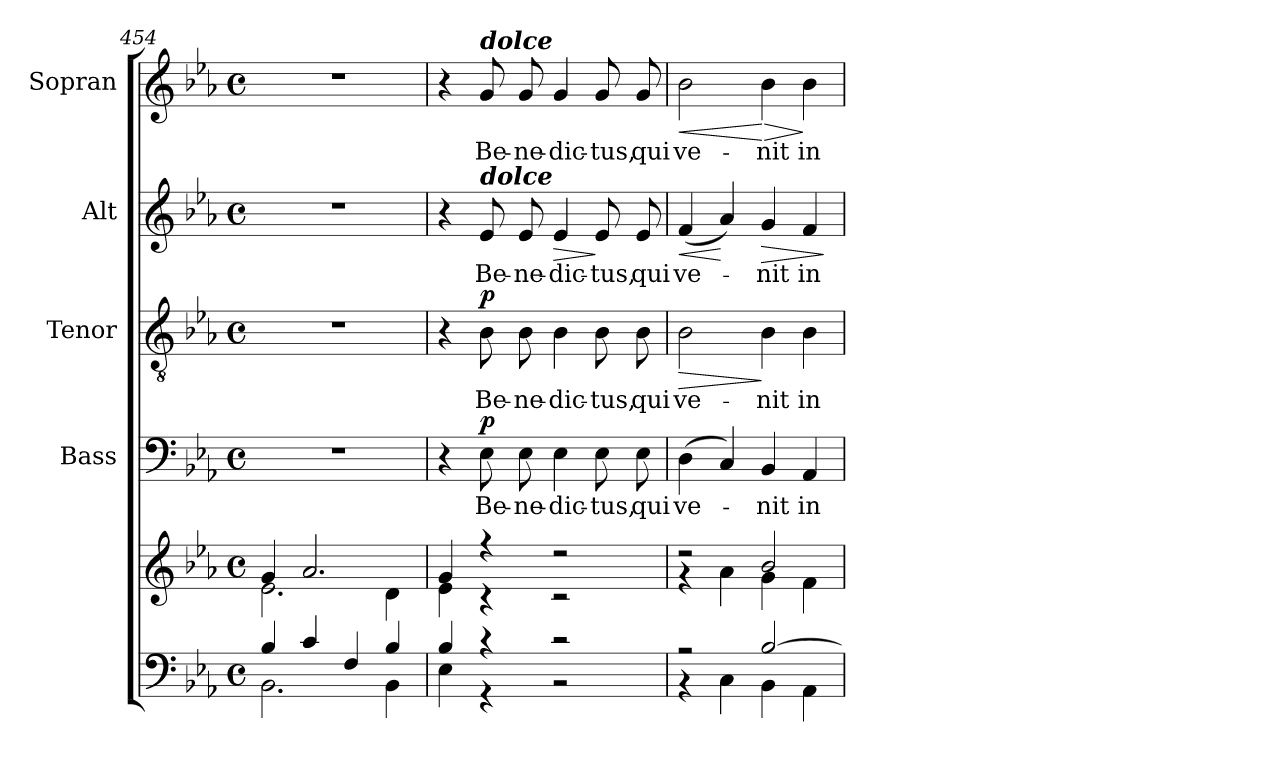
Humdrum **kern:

**kern	**kern	**kern	**text	**dynam	**kern	**text	**dynam	**kern	**text	**dynam	**kern	**text	**dynam
*part5	*part5	*part4	*part4	*part4	*part3	*part3	*part3	*part2	*part2	*part2	*part1	*part1	*part1
*staff6	*staff5	*staff4	*staff4	*staff4	*staff3	*staff3	*staff3	*staff2	*staff2	*staff2	*staff1	*staff1	*staff1
*	*	*I"Bass	*	*	*I"Tenor	*	*	*I"Alt	*	*	*I"Sopran	*	*
*	*	*I'B.	*	*	*I'T.	*	*	*I'A.	*	*	*I'S.	*	*
*clefF4	*clefG2	*clefF4	*	*	*clefGv2	*	*	*clefG2	*	*	*clefG2	*	*
*k[b-e-a-]	*k[b-e-a-]	*k[b-e-a-]	*	*	*k[b-e-a-]	*	*	*k[b-e-a-]	*	*	*k[b-e-a-]	*	*
*E-:	*E-:	*E-:	*	*	*E-:	*	*	*E-:	*	*	*E-:	*	*
*M4/4	*M4/4	*M4/4	*	*	*M4/4	*	*	*M4/4	*	*	*M4/4	*	*
*met(c)	*met(c)	*met(c)	*	*	*met(c)	*	*	*met(c)	*	*	*met(c)	*	*
=454	=454	=454	=454	=454	=454	=454	=454	=454	=454	=454	=454	=454	=454
*^	*^	*	*	*	*	*	*	*	*	*	*	*	*
4B-/	2.BB-\	4g/	2.e-\	1r	.	.	1r	.	.	1r	.	.	1r	.	.
4c/	.	2.a-/	.	.	.	.	.	.	.	.	.	.	.	.	.
4F/	.	.	.	.	.	.	.	.	.	.	.	.	.	.	.
4B-/	4BB-\	.	4d\	.	.	.	.	.	.	.	.	.	.	.	.
=455	=455	=455	=455	=455	=455	=455	=455	=455	=455	=455	=455	=455	=455	=455	=455
4B-/	4E-\	4g/	4e-\	4r	.	.	4r	.	.	4r	.	.	4r	.	.
!	!	!	!	!	!	!	!	!	!	!	!	!	!LO:TX:a:Bi:t=dolce	!	!
!	!	!	!	!	!	!	!	!	!	!LO:TX:a:Bi:t=dolce	!	!	!	!	!
!	!	!	!	!	!LO:LY:b	!LO:DY:a	!	!LO:LY:b	!LO:DY:a	!	!LO:LY:b	!	!	!LO:LY:b	!
4r	4r	4r	4r	8E-\	Be-	p	8B-\	Be-	p	8e-/	Be-	.	8g/	Be-	.
!	!	!	!	!	!LO:LY:b	!	!	!LO:LY:b	!	!	!LO:LY:b	!	!	!LO:LY:b	!
.	.	.	.	8E-\	-ne-	.	8B-\	-ne-	.	8e-/	-ne-	.	8g/	-ne-	.
!	!	!	!	!	!LO:LY:b	!	!	!LO:LY:b	!	!	!LO:LY:b	!LO:HP:b	!	!LO:LY:b	!
2r	2r	2r	2r	4E-\	-dic-	.	4B-\	-dic-	.	4e-/	-dic-	>	4g/	-dic-	.
!	!	!	!	!	!LO:LY:b	!	!	!LO:LY:b	!	!	!LO:LY:b	!	!	!LO:LY:b	!
.	.	.	.	8E-\	-tus,	.	8B-\	-tus,	.	8e-/	-tus,	]	8g/	-tus,	.
!	!	!	!	!	!LO:LY:b	!	!	!LO:LY:b	!	!	!LO:LY:b	!	!	!LO:LY:b	!
.	.	.	.	8E-\	qui	.	8B-\	qui	.	8e-/	qui	.	8g/	qui	.
=456	=456	=456	=456	=456	=456	=456	=456	=456	=456	=456	=456	=456	=456	=456	=456
!	!	!	!	!	!LO:LY:b	!	!	!LO:LY:b	!LO:HP:b	!	!LO:LY:b	!LO:HP:b	!	!LO:LY:b	!LO:HP:b
2rA	4rBB	2rdd	4rf	(>4D\	ve-	.	2B-\	ve-	>	(<4f/	ve-	<	2b-\	ve-	<
.	4C\	.	4a-\	4C/)	.	.	.	.	.	4a-/)	.	[	.	.	.
!	!	!	!	!	!LO:LY:b	!	!	!LO:LY:b	!	!	!LO:LY:b	!LO:HP:b	!	!LO:LY:b	!LO:HP:n=1:b
[>2B-/	4BB-\	2b-/	4g\	4BB-/	-nit	.	4B-\	-nit	]	4g/	-nit	>	4b-\	-nit	[ >
!	!	!	!	!	!LO:LY:b	!	!	!LO:LY:b	!	!	!LO:LY:b	!	!	!LO:LY:b	!
.	4AA-\	.	4f\	4AA-/	in	.	4B-\	in	.	4f/	in	.	4b-\	in	]
*v	*v	*	*	*	*	*	*	*	*	*	*	*	*	*	*
*	*v	*v	*	*	*	*	*	*	*	*	*	*	*	*
.	.	.	.	.	.	.	.	.	.	]	.	.	.
=	=	=	=	=	=	=	=	=	=	=	=	=	=
*-	*-	*-	*-	*-	*-	*-	*-	*-	*-	*-	*-	*-	*-
